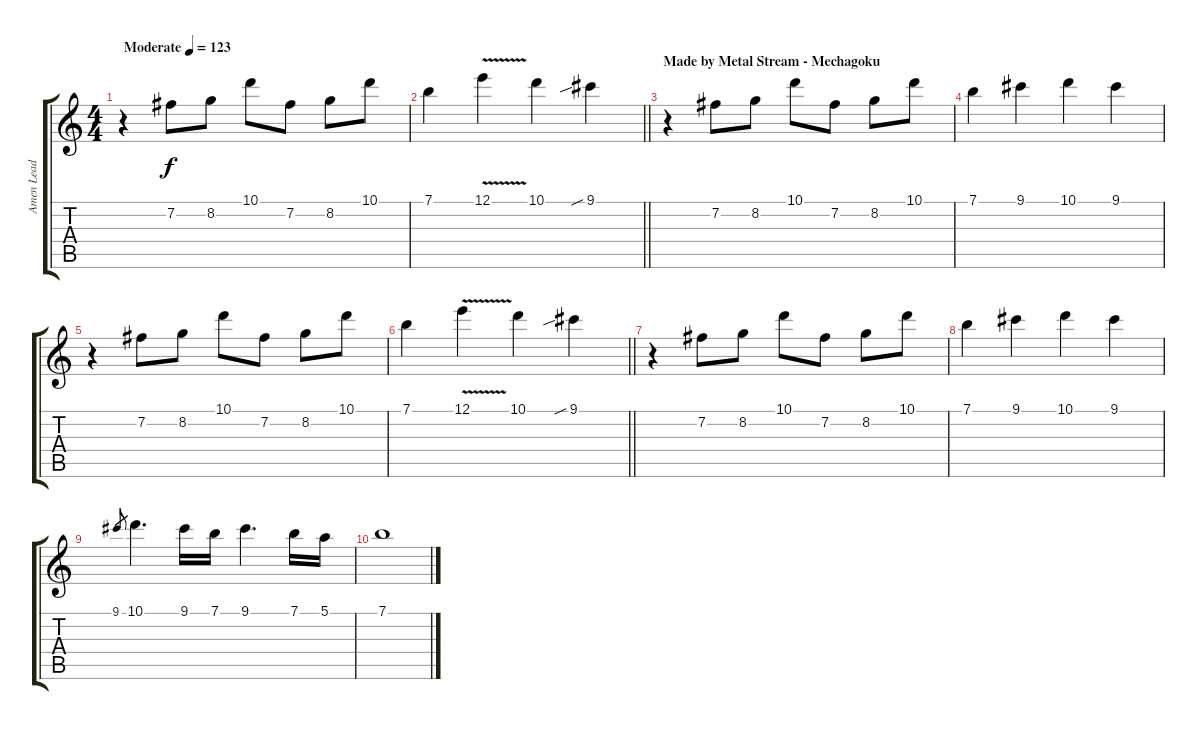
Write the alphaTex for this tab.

\track ("Amen Lead" "Amen Lead") {instrument overdrivenguitar}
\staff {score tabs}
\tuning (E4 B3 G3 D3 A2 E2) {hide}
\ts (4 4)
\tempo (123 "Moderate")
\clef g2
\ks c
r.4{dy f instrument overdrivenguitar} 7.2.8 8.2.8 10.1.8 7.2.8 8.2.8 10.1.8 |
\barLineRight lightlight
7.1.4 12.1{v}.4 10.1.4 9.1{sib}.4 |
\section ("" "Made by Metal Stream - Mechagoku")
r.4 7.2.8 8.2.8 10.1.8 7.2.8 8.2.8 10.1.8 |
7.1.4 9.1.4 10.1.4 9.1.4 |
r.4 7.2.8 8.2.8 10.1.8 7.2.8 8.2.8 10.1.8 |
\barLineRight lightlight
7.1.4 12.1{v}.4 10.1.4 9.1{sib}.4 |
r.4 7.2.8 8.2.8 10.1.8 7.2.8 8.2.8 10.1.8 |
7.1.4 9.1.4 10.1.4 9.1.4 |
9.1.8{gr} 10.1.4{d} 9.1.16 7.1.16 9.1.4{d} 7.1.16 5.1.16 |
7.1.1
